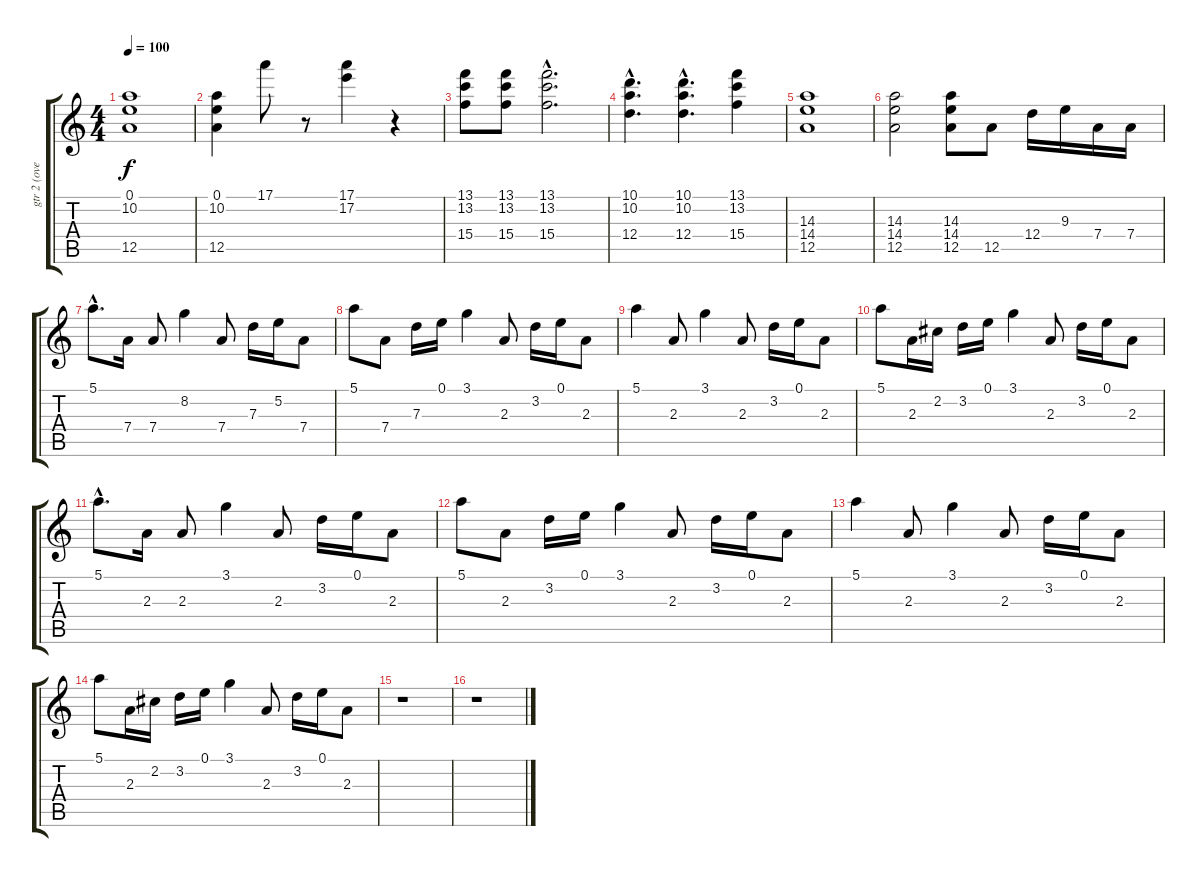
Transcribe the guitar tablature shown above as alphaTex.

\track ("gtr 2 (overdriven)" "gtr 2 (ove") {instrument overdrivenguitar}
\staff {score tabs}
\tuning (E4 B3 G3 D3 A2 E2) {hide}
\ts (4 4)
\tempo 100
\clef g2
\ks c
(0.1 10.2 12.5).1{dy f} |
(0.1 10.2 12.5).4 17.1.8 r.8 (17.1 17.2).4 r.4 |
(13.1 13.2 15.4).8 (13.1 13.2 15.4).8 (13.1{hac} 13.2{hac} 15.4{hac}).2{d} |
(10.1{hac} 10.2{hac} 12.4{hac}).4{d} (10.1{hac} 10.2{hac} 12.4{hac}).4{d} (13.1 13.2 15.4).4 |
(14.3 14.4 12.5).1 |
(14.3 14.4 12.5).2 (14.3 14.4 12.5).8 12.5.8 12.4.16 9.3.16 7.4.16 7.4.16 |
5.1{hac}.8{d} 7.4.16 7.4.8 8.2.4 7.4.8 7.3.16 5.2.16 7.4.8 |
5.1.8 7.4.8 7.3.16 0.1.16 3.1.4 2.3.8 3.2.16 0.1.16 2.3.8 |
5.1.4 2.3.8 3.1.4 2.3.8 3.2.16 0.1.16 2.3.8 |
5.1.8 2.3.16 2.2.16 3.2.16 0.1.16 3.1.4 2.3.8 3.2.16 0.1.16 2.3.8 |
5.1{hac}.8{d} 2.3.16 2.3.8 3.1.4 2.3.8 3.2.16 0.1.16 2.3.8 |
5.1.8 2.3.8 3.2.16 0.1.16 3.1.4 2.3.8 3.2.16 0.1.16 2.3.8 |
5.1.4 2.3.8 3.1.4 2.3.8 3.2.16 0.1.16 2.3.8 |
5.1.8 2.3.16 2.2.16 3.2.16 0.1.16 3.1.4 2.3.8 3.2.16 0.1.16 2.3.8 |
r.1 |
r.1
